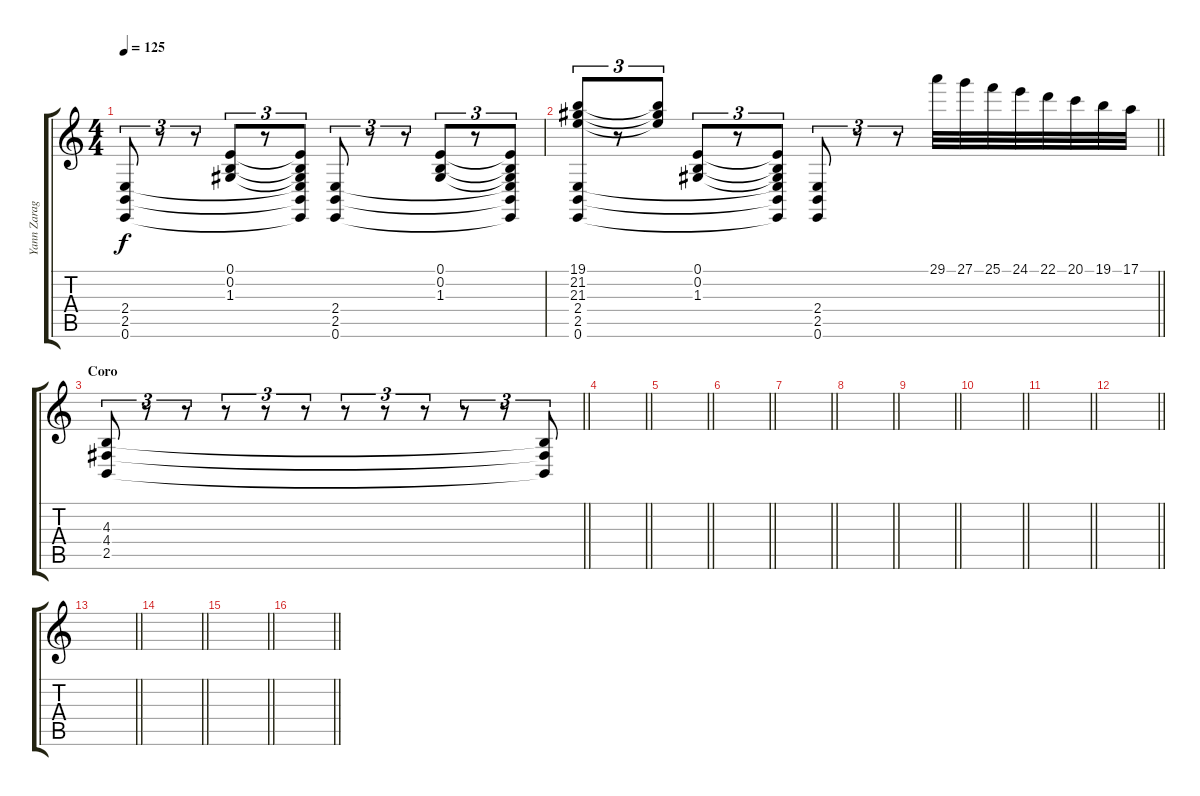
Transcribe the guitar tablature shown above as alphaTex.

\track ("Yann Zaragoza" "Yann Zarag") {instrument brightacousticpiano}
\staff {score tabs}
\tuning (E4 B3 G3 D3 A2 E2) {hide}
\ts (4 4)
\tempo 125
\clef g2
\ks c
(2.4 2.5 0.6).8{tu (3 2) dy f} r.8{tu (3 2)} r.8{tu (3 2)} (0.1 0.2 1.3).8{tu (3 2)} r.8{tu (3 2)} (0.1{t} 0.2{t} 1.3{t} 2.4{t} 2.5{t} 0.6{t}).8{tu (3 2)} (2.4 2.5 0.6).8{tu (3 2)} r.8{tu (3 2)} r.8{tu (3 2)} (0.1 0.2 1.3).8{tu (3 2)} r.8{tu (3 2)} (0.1{t} 0.2{t} 1.3{t} 2.4{t} 2.5{t} 0.6{t}).8{tu (3 2)} |
\barLineRight lightlight
(19.1 21.2 21.3 2.4 2.5 0.6).8{tu (3 2)} r.8{tu (3 2)} (19.1{t} 21.2{t} 21.3{t}).8{tu (3 2)} (0.1 0.2 1.3).8{tu (3 2)} r.8{tu (3 2)} (0.1{t} 0.2{t} 1.3{t} 2.4{t} 2.5{t} 0.6{t}).8{tu (3 2)} (2.4 2.5 0.6).8{tu (3 2)} r.8{tu (3 2)} r.8{tu (3 2)} 29.1.32 27.1.32 25.1.32 24.1.32 22.1.32 20.1.32 19.1.32 17.1.32 |
\section ("" "Coro")
\barLineRight lightlight
(4.3 4.4 2.5).8{tu (3 2)} r.8{tu (3 2)} r.8{tu (3 2)} r.8{tu (3 2)} r.8{tu (3 2)} r.8{tu (3 2)} r.8{tu (3 2)} r.8{tu (3 2)} r.8{tu (3 2)} r.8{tu (3 2)} r.8{tu (3 2)} (4.3{t} 4.4{t} 2.5{t}).8{tu (3 2)} |
\barLineRight lightlight
|
\barLineRight lightlight
|
\barLineRight lightlight
|
\barLineRight lightlight
|
\barLineRight lightlight
|
\barLineRight lightlight
|
\barLineRight lightlight
|
\barLineRight lightlight
|
\barLineRight lightlight
|
\barLineRight lightlight
|
\barLineRight lightlight
|
\barLineRight lightlight
|
\barLineRight lightlight
